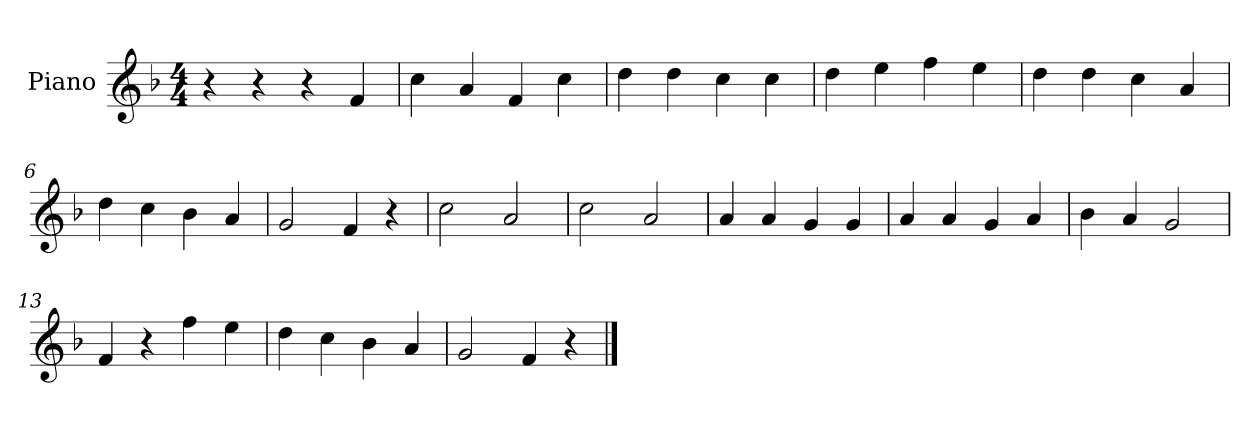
**kern
*part1
*staff1
*I"Piano
*I'Pno
*clefG2
*k[b-]
*M4/4
=1
4r
4r
4r
4f/
=2
4cc\
4a/
4f/
4cc\
=3
4dd\
4dd\
4cc\
4cc\
=4
4dd\
4ee\
4ff\
4ee\
=5
4dd\
4dd\
4cc\
4a/
=6
4dd\
4cc\
4b-\
4a/
=7
2g/
4f/
4r
=8
2cc\
2a/
=9
2cc\
2a/
=10
4a/
4a/
4g/
4g/
=11
4a/
4a/
4g/
4a/
=12
4b-\
4a/
2g/
=13
4f/
4r
4ff\
4ee\
=14
4dd\
4cc\
4b-\
4a/
=15
2g/
4f/
4r
==
*-
